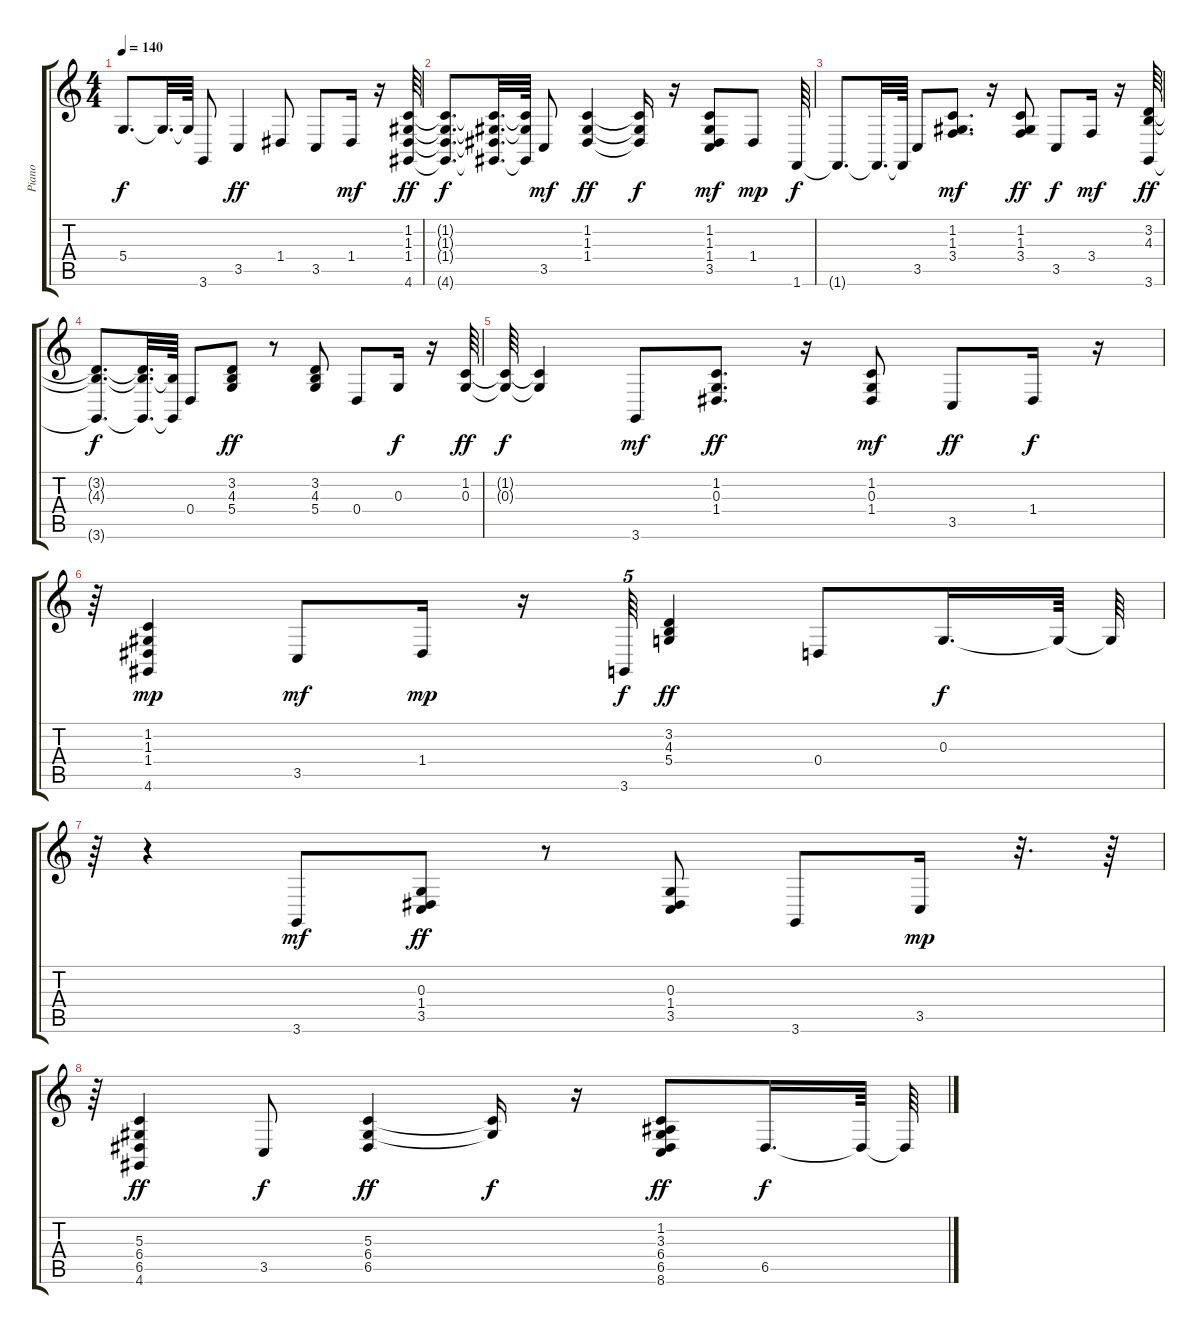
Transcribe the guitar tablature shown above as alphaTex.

\track ("Piano" "Piano") {instrument tangoaccordion}
\staff {score tabs}
\tuning (E4 B3 G3 D3 A2 E2) {hide}
\ts (4 4)
\tempo 140
\clef g2
\ks c
5.4{t}.8{d dy f} 5.4{t}.32{d} 5.4{t}.64 3.6.8 3.5.4{dy ff} 1.4.8 3.5.8 1.4.16{dy mf} r.16 (1.2 1.3 1.4 4.6).64{dy ff} |
(1.2{t} 1.3{t} 1.4{t} 4.6{t}).8{d dy f} (1.2{t} 1.3{t} 1.4{t} 4.6{t}).32{d} (1.2{t} 1.3{t} 4.6{t}).64 3.5.8{dy mf} (1.2 1.3 1.4).4{dy ff} (1.2{t} 1.3{t} 1.4{t}).16{dy f} r.16 (1.2 1.3 1.4 3.5).8{dy mf} 1.4.8{dy mp} 1.6.64{dy f} |
1.6{t}.8{d} 1.6{t}.32{d} 1.6{t}.64 3.5.8 (1.2 1.3 3.4).8{d dy mf} r.16 (1.2 1.3 3.4).8{dy ff} 3.5.8{dy f} 3.4.16{dy mf} r.16 (3.2 4.3 3.6).64{dy ff} |
(3.2{t} 4.3{t} 3.6{t}).8{d dy f} (3.2{t} 4.3{t} 3.6{t}).32{d} (4.3{t} 3.6{t}).64 0.4.8 (3.2 4.3 5.4).8{dy ff} r.8 (3.2 4.3 5.4).8 0.4.8 0.3.16{dy f} r.16 (1.2 0.3).64{dy ff} |
(1.2{t} 0.3{t}).64{dy f} (1.2{t} 0.3{t}).4 3.6.8{dy mf} (1.2 0.3 1.4).8{d dy ff} r.16 (1.2 0.3 1.4).8{dy mf} 3.5.8{dy ff} 1.4.16{dy f} r.16 |
r.64 (1.2 1.3 1.4 4.6).4{dy mp} 3.5.8{dy mf} 1.4.16{dy mp} r.16 3.6.64{tu (5 4) dy f} (3.2 4.3 5.4).4{dy ff} 0.4.8 0.3.16{d dy f} 0.3{t}.64 0.3{t}.64 |
r.64 r.4 3.6.8{dy mf} (0.3 1.4 3.5).8{dy ff} r.8 (0.3 1.4 3.5).8 3.6.8 3.5.16{dy mp} r.32{d} r.64 |
r.64 (5.3 6.4 6.5 4.6).4{dy ff} 3.5.8{dy f} (5.3 6.4 6.5).4{dy ff} (5.3{t} 6.4{t}).16{dy f} r.16 (1.2 3.3 6.4 6.5 8.6).8{dy ff} 6.5.16{d dy f} 6.5{t}.64 6.5{t}.64
